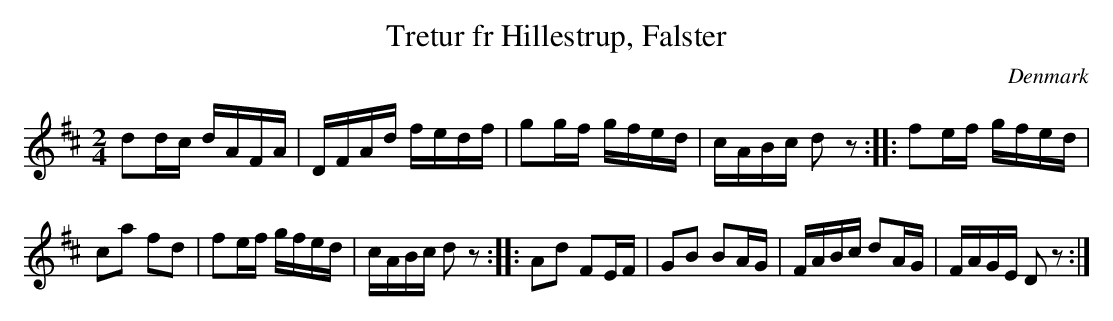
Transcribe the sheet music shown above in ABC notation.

X:1
T:Tretur fr Hillestrup, Falster
O:Denmark
M:2/4
K:D
d2dc dAFA | DFAd fedf | g2gf gfed | cABc d2z2::\
f2ef gfed | c2a2 f2d2 | f2ef gfed | cABc d2z2::\
A2d2 F2EF | G2B2 B2AG | FABc d2AG | FAGE D2z2\
:|**
